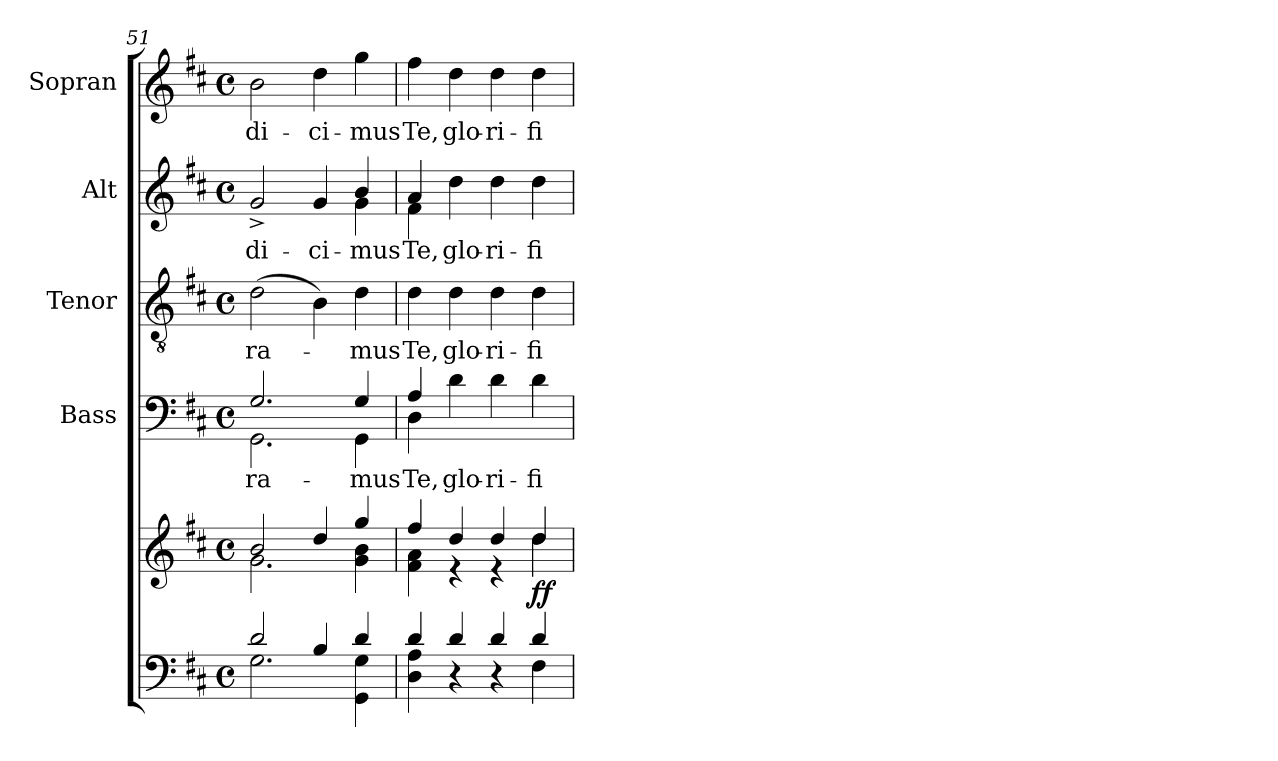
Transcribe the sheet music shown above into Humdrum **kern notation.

**kern	**kern	**dynam	**kern	**text	**kern	**text	**kern	**text	**kern	**text
*part5	*part5	*part5	*part4	*part4	*part3	*part3	*part2	*part2	*part1	*part1
*staff6	*staff5	*staff5/6	*staff4	*staff4	*staff3	*staff3	*staff2	*staff2	*staff1	*staff1
*	*	*	*I"Bass	*	*I"Tenor	*	*I"Alt	*	*I"Sopran	*
*	*	*	*I'B.	*	*I'T.	*	*I'A.	*	*I'S.	*
*clefF4	*clefG2	*	*clefF4	*	*clefGv2	*	*clefG2	*	*clefG2	*
*k[f#c#]	*k[f#c#]	*	*k[f#c#]	*	*k[f#c#]	*	*k[f#c#]	*	*k[f#c#]	*
*D:	*D:	*	*D:	*	*D:	*	*D:	*	*D:	*
*M4/4	*M4/4	*	*M4/4	*	*M4/4	*	*M4/4	*	*M4/4	*
*met(c)	*met(c)	*	*met(c)	*	*met(c)	*	*met(c)	*	*met(c)	*
=51	=51	=51	=51	=51	=51	=51	=51	=51	=51	=51
*^	*^	*	*	*	*	*	*	*	*	*
!	!	!	!	!	!	!LO:LY:b	!	!LO:LY:b	!	!LO:LY:b	!	!LO:LY:b
*	*	*	*	*	*^	*	*	*	*^	*	*	*
2d/	2.G\	2b/	2.g\	.	2.G/	2.GG\	-ra-	(>2d\	-ra-	2g^>/	2.ryy	-di-	2b\	-di-
!	!	!	!	!	!	!	!	!	!	!	!	!LO:LY:b	!	!LO:LY:b
4B/	.	4dd/	.	.	.	.	.	4B\)	.	4g/	.	-ci-	4dd\	-ci-
!	!	!	!	!	!	!	!LO:LY:b	!	!LO:LY:b	!	!	!LO:LY:b	!	!LO:LY:b
4d/	4GG\ 4G\	4gg/	4g\ 4b\	.	4G/	4GG\	-mus	4d\	-mus	4b/	4g\	-mus	4gg\	-mus
=52	=52	=52	=52	=52	=52	=52	=52	=52	=52	=52	=52	=52	=52	=52
!	!	!	!	!	!	!	!LO:LY:b	!	!LO:LY:b	!	!	!LO:LY:b	!	!LO:LY:b
4d/	4D\ 4A\	4ff#/	4f#\ 4a\	.	4A/	4D\	Te,	4d\	Te,	4a/	4f#\	Te,	4ff#\	Te,
!	!	!	!	!	!	!	!LO:LY:b	!	!LO:LY:b	!	!	!LO:LY:b	!	!LO:LY:b
4d/	4rC	4dd/	4re	.	4d\	2.ryy	glo-	4d\	glo-	4dd\	2.ryy	glo-	4dd\	glo-
!	!	!	!	!	!	!	!LO:LY:b	!	!LO:LY:b	!	!	!LO:LY:b	!	!LO:LY:b
4d/	4rC	4dd/	4re	.	4d\	.	-ri-	4d\	-ri-	4dd\	.	-ri-	4dd\	-ri-
!	!	!	!	!LO:DY:b	!	!	!LO:LY:b	!	!LO:LY:b	!	!	!LO:LY:b	!	!LO:LY:b
4d/	4F#\	4dd/	4dd\	ff	4d\	.	-fi-	4d\	-fi-	4dd\	.	-fi-	4dd\	-fi-
*v	*v	*	*	*	*v	*v	*	*	*	*v	*v	*	*	*
*	*v	*v	*	*	*	*	*	*	*	*	*
=	=	=	=	=	=	=	=	=	=	=
*-	*-	*-	*-	*-	*-	*-	*-	*-	*-	*-
